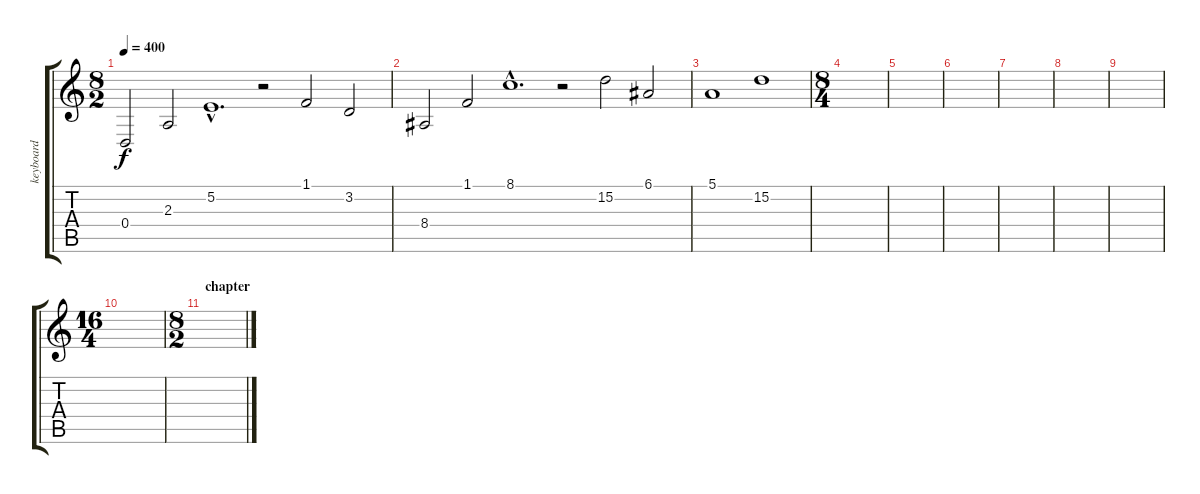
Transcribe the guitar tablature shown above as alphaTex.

\track ("keyboard" "keyboard") {instrument brightacousticpiano}
\staff {score tabs}
\tuning (E4 B3 G3 D3 A2 E2) {hide}
\ts (8 2)
\tempo 400
\clef g2
\ks c
0.4.2{dy f} 2.3.2 5.2{hac}.1{d} r.2 1.1.2 3.2.2 |
8.4.2 1.1.2 8.1{hac}.1{d} r.2 15.2.2 6.1.2 |
5.1.1 15.2.1 |
\ts (8 4)
|
|
|
|
|
|
\ts (16 4)
|
\ts (8 2)
\section ("" "chapter")
